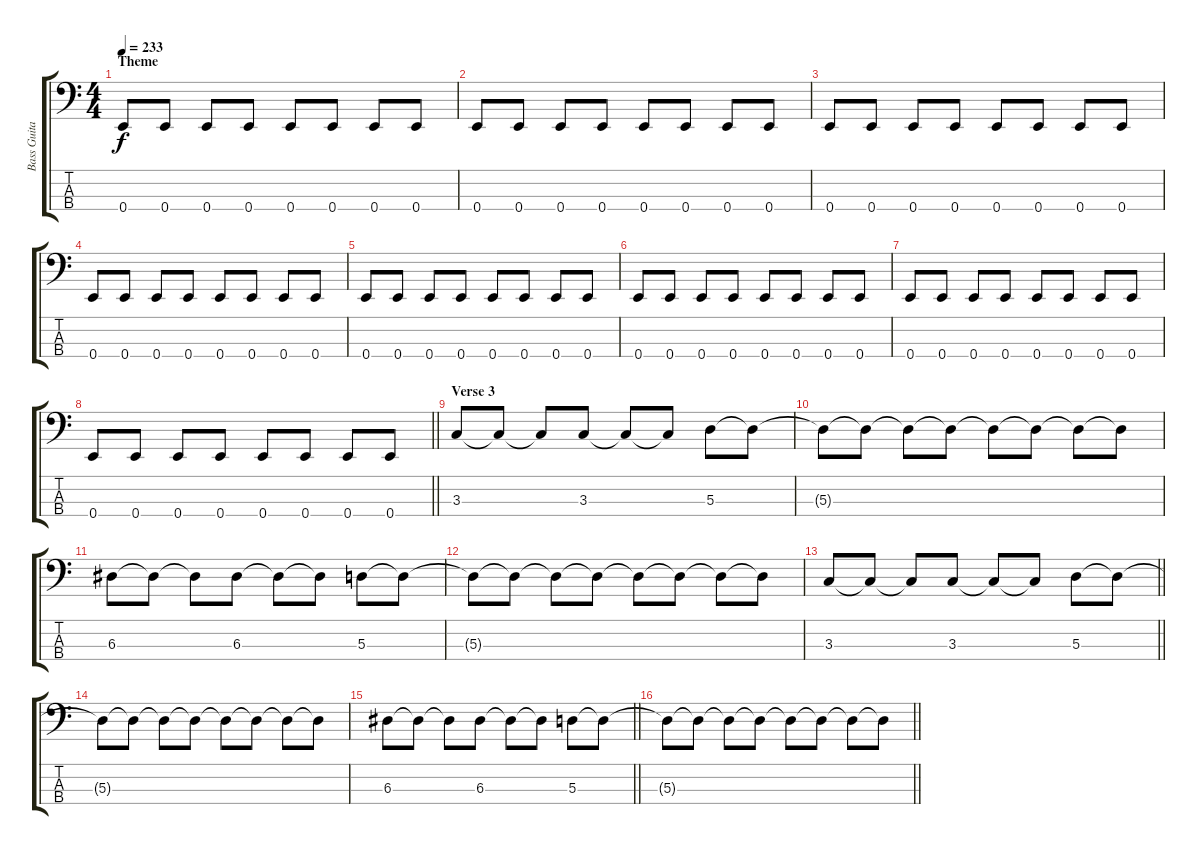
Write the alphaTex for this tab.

\track ("Bass Guitar" "Bass Guita") {instrument electricbassfinger}
\staff {score tabs}
\tuning (G2 D2 A1 E1) {hide}
\ts (4 4)
\section ("" "Theme")
\tempo 233
\clef f4
\ks c
0.4.8{dy f} 0.4.8 0.4.8 0.4.8 0.4.8 0.4.8 0.4.8 0.4.8 |
0.4.8 0.4.8 0.4.8 0.4.8 0.4.8 0.4.8 0.4.8 0.4.8 |
0.4.8 0.4.8 0.4.8 0.4.8 0.4.8 0.4.8 0.4.8 0.4.8 |
0.4.8 0.4.8 0.4.8 0.4.8 0.4.8 0.4.8 0.4.8 0.4.8 |
0.4.8 0.4.8 0.4.8 0.4.8 0.4.8 0.4.8 0.4.8 0.4.8 |
0.4.8 0.4.8 0.4.8 0.4.8 0.4.8 0.4.8 0.4.8 0.4.8 |
0.4.8 0.4.8 0.4.8 0.4.8 0.4.8 0.4.8 0.4.8 0.4.8 |
\barLineRight lightlight
0.4.8 0.4.8 0.4.8 0.4.8 0.4.8 0.4.8 0.4.8 0.4.8 |
\section ("" "Verse 3")
3.3.8 3.3{t}.8 3.3{t}.8 3.3.8 3.3{t}.8 3.3{t}.8 5.3.8 5.3{t}.8 |
5.3{t}.8 5.3{t}.8 5.3{t}.8 5.3{t}.8 5.3{t}.8 5.3{t}.8 5.3{t}.8 5.3{t}.8 |
6.3.8 6.3{t}.8 6.3{t}.8 6.3.8 6.3{t}.8 6.3{t}.8 5.3.8 5.3{t}.8 |
5.3{t}.8 5.3{t}.8 5.3{t}.8 5.3{t}.8 5.3{t}.8 5.3{t}.8 5.3{t}.8 5.3{t}.8 |
\barLineRight lightlight
3.3.8 3.3{t}.8 3.3{t}.8 3.3.8 3.3{t}.8 3.3{t}.8 5.3.8 5.3{t}.8 |
5.3{t}.8 5.3{t}.8 5.3{t}.8 5.3{t}.8 5.3{t}.8 5.3{t}.8 5.3{t}.8 5.3{t}.8 |
\barLineRight lightlight
6.3.8 6.3{t}.8 6.3{t}.8 6.3.8 6.3{t}.8 6.3{t}.8 5.3.8 5.3{t}.8 |
\barLineRight lightlight
5.3{t}.8 5.3{t}.8 5.3{t}.8 5.3{t}.8 5.3{t}.8 5.3{t}.8 5.3{t}.8 5.3{t}.8
